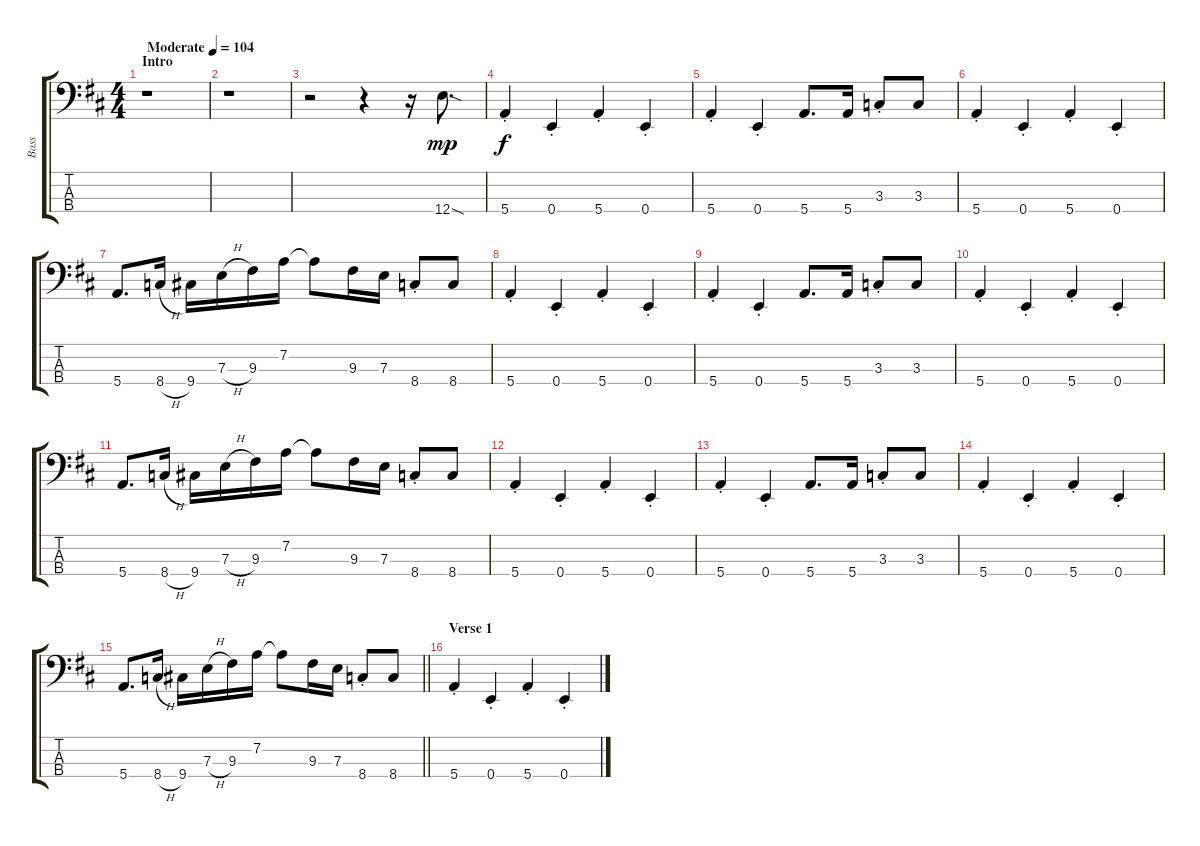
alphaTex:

\track ("Bass" "Bass") {instrument slapbass2}
\staff {score tabs}
\tuning (G2 D2 A1 E1) {hide}
\ts (4 4)
\section ("" "Intro")
\tempo (104 "Moderate")
\clef f4
\ks bminor
r.1{dy mp instrument slapbass2} |
r.1 |
r.2 r.4 r.16 12.4{sod}.8{d} |
5.4{st}.4{dy f} 0.4{st}.4 5.4{st}.4 0.4{st}.4 |
5.4{st}.4 0.4{st}.4 5.4.8{d} 5.4.16 3.3{st}.8 3.3.8 |
5.4{st}.4 0.4{st}.4 5.4{st}.4 0.4{st}.4 |
5.4.8{d} 8.4{h}.16 9.4.16 7.3{h}.16 9.3.16 7.2.16 7.2{t}.8 9.3.16 7.3.16 8.4{st}.8 8.4.8 |
5.4{st}.4 0.4{st}.4 5.4{st}.4 0.4{st}.4 |
5.4{st}.4 0.4{st}.4 5.4.8{d} 5.4.16 3.3{st}.8 3.3.8 |
5.4{st}.4 0.4{st}.4 5.4{st}.4 0.4{st}.4 |
5.4.8{d} 8.4{h}.16 9.4.16 7.3{h}.16 9.3.16 7.2.16 7.2{t}.8 9.3.16 7.3.16 8.4{st}.8 8.4.8 |
5.4{st}.4 0.4{st}.4 5.4{st}.4 0.4{st}.4 |
5.4{st}.4 0.4{st}.4 5.4.8{d} 5.4.16 3.3{st}.8 3.3.8 |
5.4{st}.4 0.4{st}.4 5.4{st}.4 0.4{st}.4 |
\barLineRight lightlight
5.4.8{d} 8.4{h}.16 9.4.16 7.3{h}.16 9.3.16 7.2.16 7.2{t}.8 9.3.16 7.3.16 8.4{st}.8 8.4.8 |
\section ("" "Verse 1")
5.4{st}.4 0.4{st}.4 5.4{st}.4 0.4{st}.4
